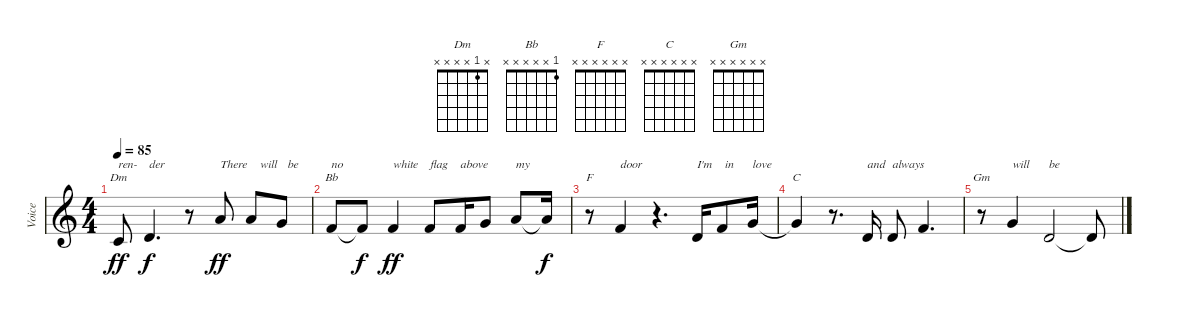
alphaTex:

\track ("Voice" "Voice") {instrument panflute}
\staff {score}
\tuning (E4 B3 G3 D3 A2 E2) {hide}
\chord ("Dm" x 1 x x x x)
\chord ("Bb" 1 x x x x x)
\chord ("F" x x x x x x)
\chord ("C" x x x x x x)
\chord ("Gm" x x x x x x)
\ts (4 4)
\tempo 85
\clef g2
\ks c
1.2.8{ch "Dm" txt "ren-" dy ff} 3.2.4{d txt "der" dy f} r.8 5.1.8{txt "There" dy ff} 5.1.8{txt "   will"} 3.1.8{txt "  be"} |
1.1.8{ch "Bb" txt "no"} 1.1{t}.8{dy f} 1.1.4{txt "white" dy ff} 1.1.8{txt "flag"} 1.1.16{txt "above"} 3.1.8 5.1.8{txt "my"} 5.1{t}.16{dy f} |
r.8{ch "F"} 1.1.4{txt "door"} r.4{d} 3.2.16{txt "I'm"} 1.1.8{txt " in"} 3.1.16{txt "love"} |
3.1{t}.4{ch "C"} r.8{d} 3.2.16{txt "and"} 3.2.8{txt "always"} 1.1.4{d} |
r.8{ch "Gm"} 3.1.4{txt "will"} 3.2.2{txt "be"} 3.2{t}.8
